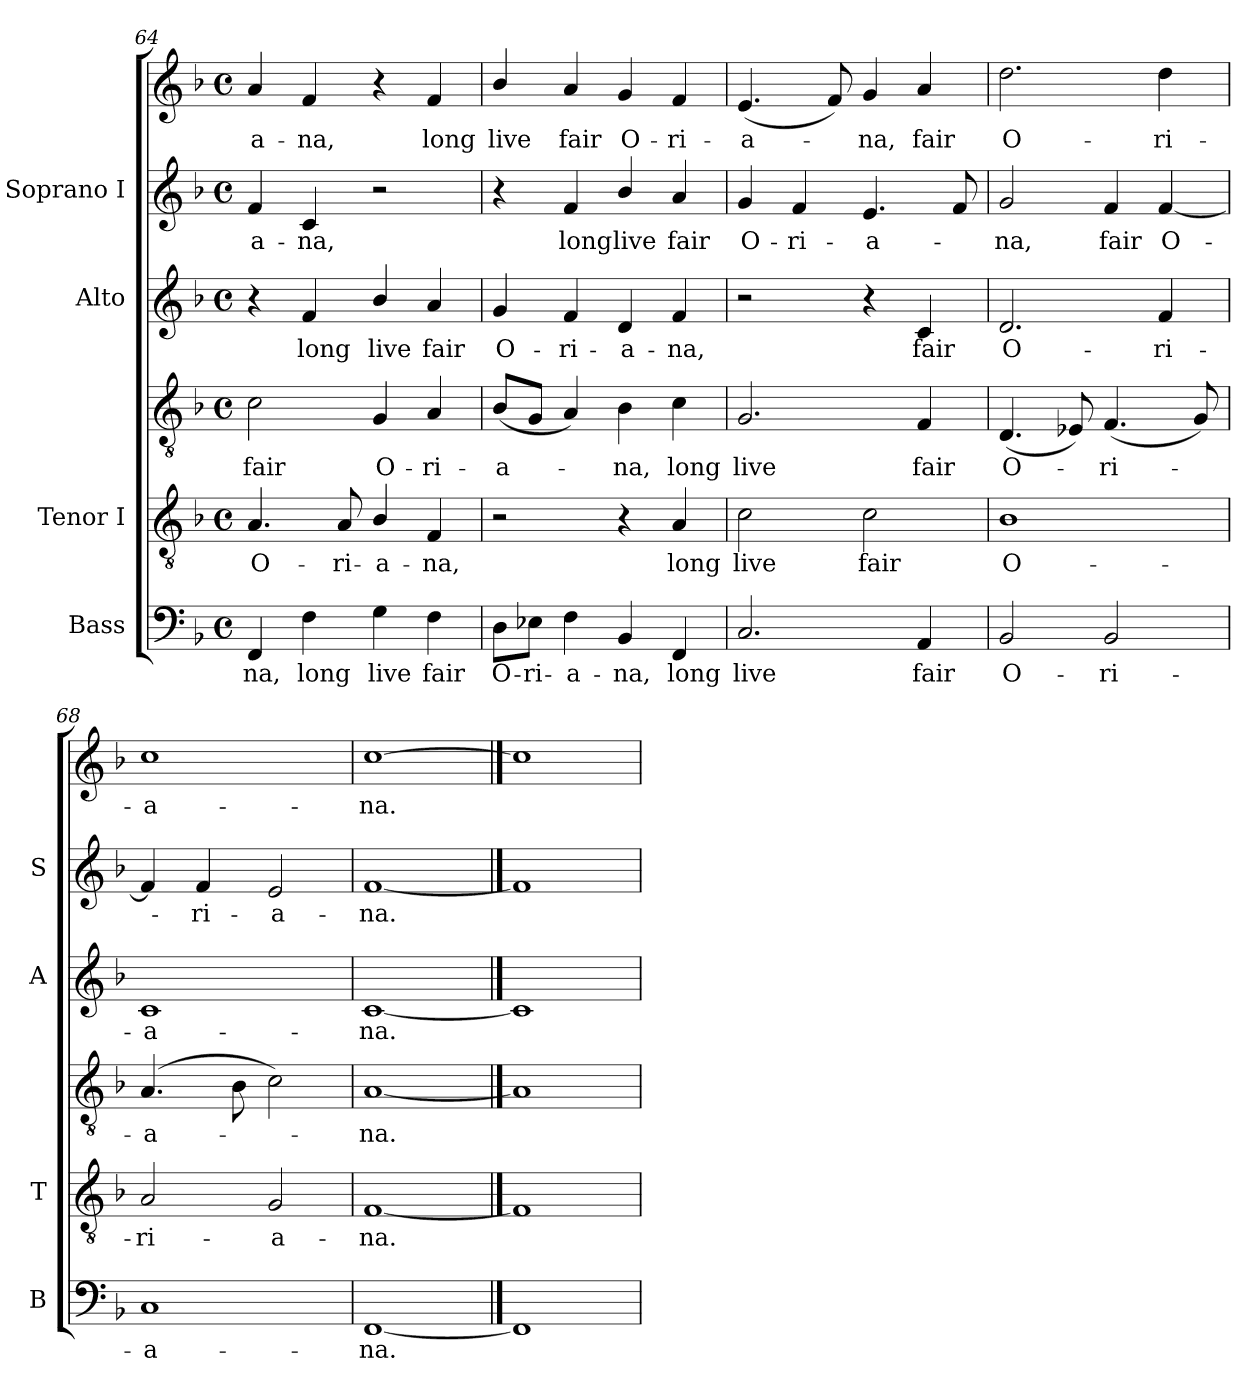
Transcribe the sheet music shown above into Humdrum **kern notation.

**kern	**text	**kern	**text	**kern	**text	**kern	**text	**kern	**text	**kern	**text
*part4	*part4	*part3	*part3	*part3	*part3	*part2	*part2	*part1	*part1	*part1	*part1
*staff6	*staff6	*staff5	*staff5	*staff4	*staff4	*staff3	*staff3	*staff2	*staff2	*staff1	*staff1
*I"Bass	*	*I"Tenor I	*	*	*	*I"Alto	*	*I"Soprano I	*	*	*
*I'B	*	*I'T	*	*	*	*I'A	*	*I'S	*	*	*
*clefF4	*	*clefGv2	*	*clefGv2	*	*clefG2	*	*clefG2	*	*clefG2	*
*k[b-]	*	*k[b-]	*	*k[b-]	*	*k[b-]	*	*k[b-]	*	*k[b-]	*
*F:	*	*F:	*	*F:	*	*F:	*	*F:	*	*F:	*
*M4/4	*	*M4/4	*	*M4/4	*	*M4/4	*	*M4/4	*	*M4/4	*
*met(c)	*	*met(c)	*	*met(c)	*	*met(c)	*	*met(c)	*	*met(c)	*
=64	=64	=64	=64	=64	=64	=64	=64	=64	=64	=64	=64
!	!LO:LY:b	!	!LO:LY:b	!	!LO:LY:b	!	!	!	!LO:LY:b	!	!LO:LY:b
4FF	-na,	4.A	-O-	2c	fair	4r	.	4f	a-	4a/	-a-
!	!LO:LY:b	!	!	!	!	!	!LO:LY:b	!	!LO:LY:b	!	!LO:LY:b
4F	long	.	.	.	.	4f	long	4c	-na,	4f	-na,
!	!	!	!LO:LY:b	!	!	!	!	!	!	!	!
.	.	8A	-ri-	.	.	.	.	.	.	.	.
!	!LO:LY:b	!	!LO:LY:b	!	!LO:LY:b	!	!LO:LY:b	!	!	!	!
4G	live	4B-/	-a-	4G	O-	4b-/	live	2r	.	4r	.
!	!LO:LY:b	!	!LO:LY:b	!	!LO:LY:b	!	!LO:LY:b	!	!	!	!LO:LY:b
4F	fair	4F	-na,	4A	-ri-	4a/	fair	.	.	4f	long
=65	=65	=65	=65	=65	=65	=65	=65	=65	=65	=65	=65
!	!LO:LY:b	!	!	!	!LO:LY:b	!	!LO:LY:b	!	!	!	!LO:LY:b
8D\L	O-	2r	.	(<8B-/L	a-	4g	O-	4r	.	4b-/	live
!	!LO:LY:b	!	!	!	!	!	!	!	!	!	!
8E-X\J	-ri-	.	.	8GJ	.	.	.	.	.	.	.
!	!LO:LY:b	!	!	!	!	!	!LO:LY:b	!	!LO:LY:b	!	!LO:LY:b
4F	-a-	.	.	4A)	.	4f	-ri-	4f	-long	4a/	fair
!	!LO:LY:b	!	!	!	!LO:LY:b	!	!LO:LY:b	!	!LO:LY:b	!	!LO:LY:b
4BB-	-na,	4r	.	4B-	na,	4d	-a-	4b-/	live	4g	O-
!	!LO:LY:b	!	!LO:LY:b	!	!LO:LY:b	!	!LO:LY:b	!	!LO:LY:b	!	!LO:LY:b
4FF	long	4A	long	4c	long	4f	-na,	4a	fair	4f	-ri-
=66	=66	=66	=66	=66	=66	=66	=66	=66	=66	=66	=66
!	!LO:LY:b	!	!LO:LY:b	!	!LO:LY:b	!	!	!	!LO:LY:b	!	!LO:LY:b
2.C/	live	2c	live	2.G	live	2r	.	4g	O-	(<4.e	a-
!	!	!	!	!	!	!	!	!	!LO:LY:b	!	!
.	.	.	.	.	.	.	.	4f	-ri-	.	.
.	.	.	.	.	.	.	.	.	.	8f)	.
!	!	!	!LO:LY:b	!	!	!	!	!	!LO:LY:b	!	!LO:LY:b
.	.	2c	fair	.	.	4r	.	4.e	-a-	4g	na,
!	!LO:LY:b	!	!	!	!LO:LY:b	!	!LO:LY:b	!	!	!	!LO:LY:b
4AA	fair	.	.	4F	fair	4c	fair	.	.	4a/	fair
.	.	.	.	.	.	.	.	8f	.	.	.
=67	=67	=67	=67	=67	=67	=67	=67	=67	=67	=67	=67
!	!LO:LY:b	!	!LO:LY:b	!	!LO:LY:b	!	!LO:LY:b	!	!LO:LY:b	!	!LO:LY:b
2BB-	O-	1B-	O-	(<4.D	O-	2.d	O-	2g	-na,	2.dd	O-
.	.	.	.	8E-X)	.	.	.	.	.	.	.
!	!LO:LY:b	!	!	!	!LO:LY:b	!	!	!	!LO:LY:b	!	!
2BB-	-ri-	.	.	(<4.F	ri-	.	.	4f	fair	.	.
!	!	!	!	!	!	!	!LO:LY:b	!	!LO:LY:b	!	!LO:LY:b
.	.	.	.	.	.	4f	-ri-	[4f	O-	4dd	-ri-
.	.	.	.	8G)	.	.	.	.	.	.	.
=68	=68	=68	=68	=68	=68	=68	=68	=68	=68	=68	=68
!	!LO:LY:b	!	!LO:LY:b	!	!LO:LY:b	!	!LO:LY:b	!	!	!	!LO:LY:b
1C/	-a-	2A/	ri-	(>4.A/	-a-	1c	-a-	4f]	.	1cc	a-
!	!	!	!	!	!	!	!	!	!LO:LY:b	!	!
.	.	.	.	.	.	.	.	4f	-ri-	.	.
.	.	.	.	8B-\	.	.	.	.	.	.	.
!	!	!	!LO:LY:b	!	!	!	!	!	!LO:LY:b	!	!
.	.	2G	-a-	2c)	.	.	.	2e	-a-	.	.
=69	=69	=69	=69	=69	=69	=69	=69	=69	=69	=69	=69
!	!LO:LY:b	!	!LO:LY:b	!	!LO:LY:b	!	!LO:LY:b	!	!LO:LY:b	!	!LO:LY:b
[1FF	-na.	[1F	na.	[1A	-na.	[1c	-na.	[1f	na.	[1cc	-na.
==70	==70	==70	==70	==70	==70	==70	==70	==70	==70	==70	==70
1FF]	.	1F]	.	1A]	.	1c]	.	1f]	.	1cc]	.
=	=	=	=	=	=	=	=	=	=	=	=
*-	*-	*-	*-	*-	*-	*-	*-	*-	*-	*-	*-
